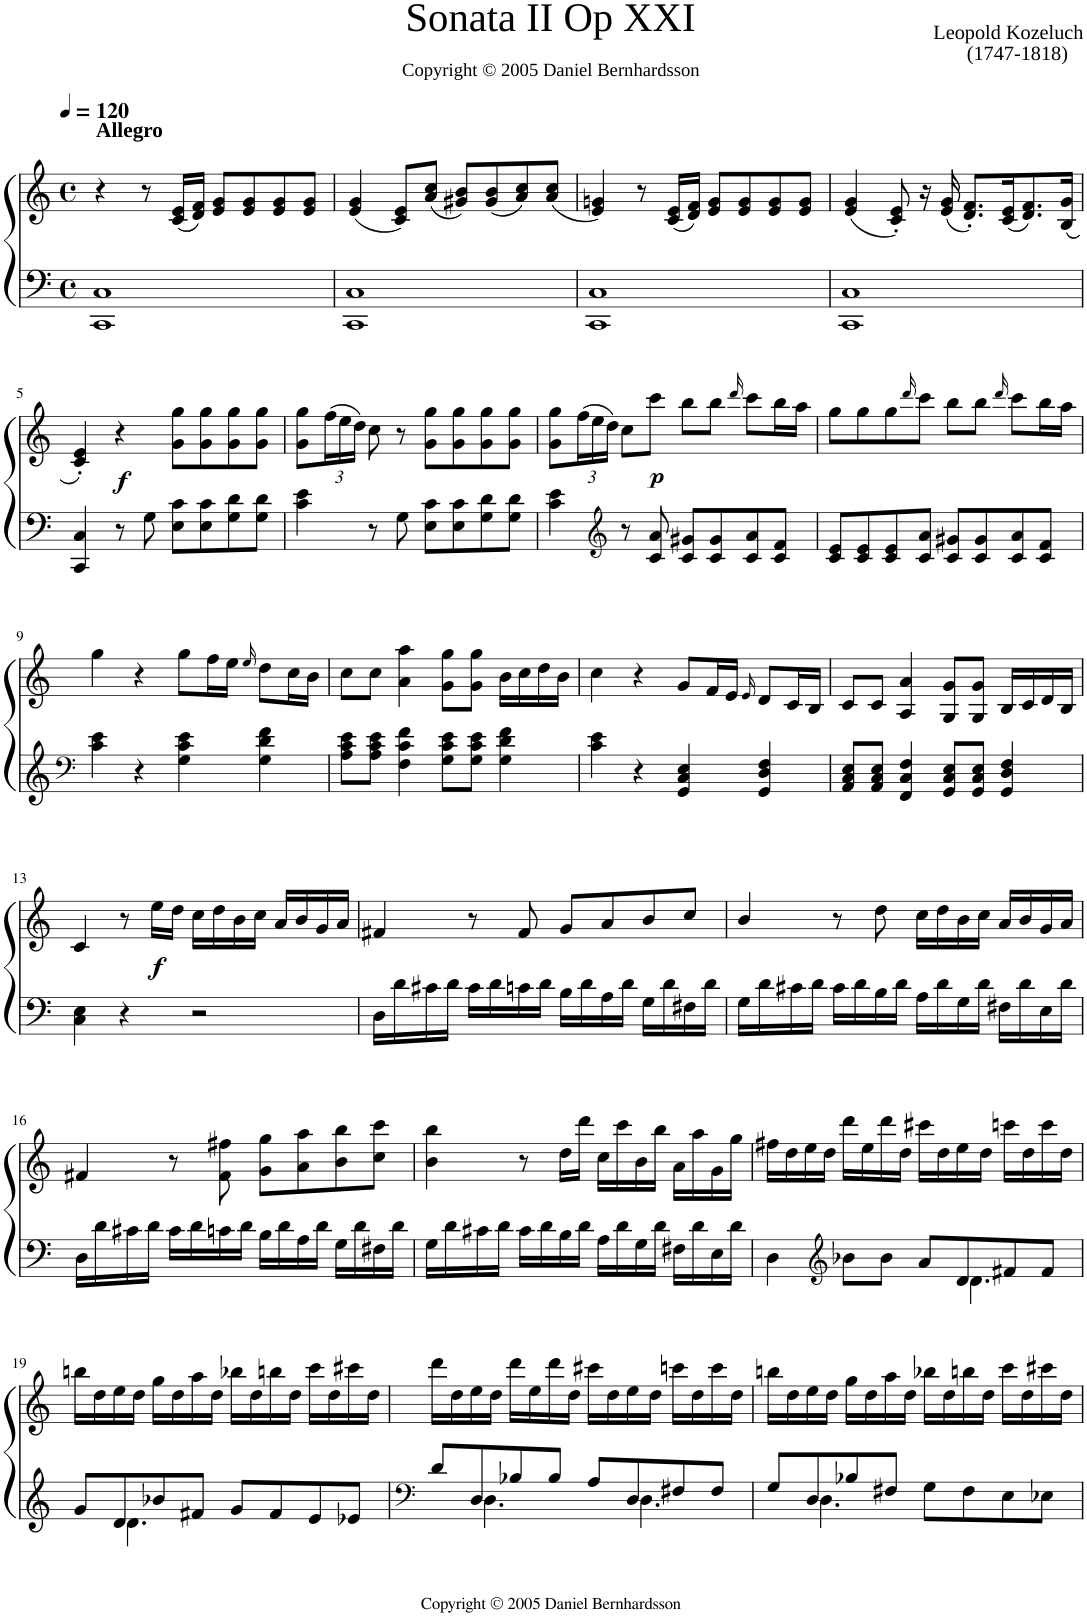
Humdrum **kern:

**kern	**kern	**dynam
*part1	*part1	*part1
*staff2	*staff1	*staff1/2
*I"Piano	*	*
*I'Pno.	*	*
*clefF4	*clefG2	*
*k[]	*k[]	*
*M4/4	*M4/4	*
*met(c)	*met(c)	*
*MM120	*MM120	*
=1	=1	=1
!	!LO:TX:a:B:t=Allegro	!
1CC 1C	4r	.
.	8r	.
.	(16c/ 16e/LL	.
.	16d/ 16f/JJ)	.
.	8e/ 8g/L	.
.	8e/ 8g/	.
.	8e/ 8g/	.
.	8e/ 8g/J	.
=2	=2	=2
1CC 1C	(4e/ 4g/	.
.	8c/ 8e/L)	.
.	(8a/ 8cc/J	.
.	8g#X/ 8b/L)	.
.	(8g#/ 8b/	.
.	8a/ 8cc/)	.
.	(8a/ 8cc/J	.
=3	=3	=3
1CC 1C	4e/ 4gn/)	.
.	8r	.
.	(16c/ 16e/LL	.
.	16d/ 16f/JJ)	.
.	8e/ 8g/L	.
.	8e/ 8g/	.
.	8e/ 8g/	.
.	8e/ 8g/J	.
=4	=4	=4
1CC 1C	(4e/ 4g/	.
.	8c/' 8e/')	.
.	16r	.
.	(16e/ 16g/	.
.	8.d/' 8.f/'L)	.
.	(16c/ 16e/K	.
.	8.d/ 8.f/)	.
.	(16B/ 16g/Jk	.
!!LO:LB:g=z
=5	=5	=5
4CC/ 4C/	4c/' 4e/')	.
!	!	!LO:DY:b
8r	4r	f
8G\	.	.
8E\ 8c\L	8g\ 8gg\L	.
8E\ 8c\	8g\ 8gg\	.
8G\ 8d\	8g\ 8gg\	.
8G\ 8d\J	8g\ 8gg\J	.
=6	=6	=6
4c\ 4e\	8g\ 8gg\L	.
*	*Xbrackettup	*
.	(24ff\L	.
.	24ee\	.
.	24dd\JJ)	.
8r	8cc\	.
8G\	8r	.
8E\ 8c\L	8g\ 8gg\L	.
8E\ 8c\	8g\ 8gg\	.
8G\ 8d\	8g\ 8gg\	.
8G\ 8d\J	8g\ 8gg\J	.
=7	=7	=7
4c\ 4e\	8g\ 8gg\L	.
.	(24ff\L	.
.	24ee\	.
.	24dd\JJ)	.
*clefG2	*	*
8r	8cc\L	.
!	!	!LO:DY:b
8c/ 8a/	8ccc\J	p
8c/ 8g#X/L	8bb\L	.
8c/ 8g#/	8bb\J	.
.	16qddd/	.
8c/ 8a/	8ccc\L	.
8c/ 8f/J	16bb\L	.
.	16aa\JJ	.
=8	=8	=8
8c/ 8e/L	8gg\L	.
8c/ 8e/	8gg\	.
8c/ 8e/	8gg\	.
.	16qddd/	.
8c/ 8a/J	8ccc\J	.
8c/ 8g#X/L	8bb\L	.
8c/ 8g#/	8bb\J	.
.	16qddd/	.
8c/ 8a/	8ccc\L	.
8c/ 8f/J	16bb\L	.
.	16aa\JJ	.
!!LO:LB:g=z
=9	=9	=9
*clefF4	*	*
4c\ 4e\	4gg\	.
4r	4r	.
4G\ 4c\ 4e\	8gg\L	.
.	16ff\L	.
.	16ee\JJ	.
.	16qee/	.
4G\ 4d\ 4f\	8dd\L	.
.	16cc\L	.
.	16b\JJ	.
=10	=10	=10
8A\ 8c\ 8e\L	8cc\L	.
8A\ 8c\ 8e\J	8cc\J	.
4F\ 4c\ 4f\	4a\ 4aa\	.
8G\ 8c\ 8e\L	8g\ 8gg\L	.
8G\ 8c\ 8e\J	8g\ 8gg\J	.
4G\ 4d\ 4f\	16b\LL	.
.	16cc\	.
.	16dd\	.
.	16b\JJ	.
=11	=11	=11
4c\ 4e\	4cc\	.
4r	4r	.
4GG/ 4C/ 4E/	8g/L	.
.	16f/L	.
.	16e/JJ	.
.	16qe/	.
4GG/ 4D/ 4F/	8d/L	.
.	16c/L	.
.	16B/JJ	.
=12	=12	=12
8AA/ 8C/ 8E/L	8c/L	.
8AA/ 8C/ 8E/J	8c/J	.
4FF/ 4C/ 4F/	4A/ 4a/	.
8GG/ 8C/ 8E/L	8G/ 8g/L	.
8GG/ 8C/ 8E/J	8G/ 8g/J	.
4GG/ 4D/ 4F/	16B/LL	.
.	16c/	.
.	16d/	.
.	16B/JJ	.
!!LO:LB:g=z
=13	=13	=13
4C\ 4E\	4c/	.
4r	8r	.
!	!	!LO:DY:b
.	16ee\LL	f
.	16dd\JJ	.
2r	16cc\LL	.
.	16dd\	.
.	16b\	.
.	16cc\JJ	.
.	16a/LL	.
.	16b/	.
.	16g/	.
.	16a/JJ	.
=14	=14	=14
16D\LL	4f#X/	.
16d\	.	.
16c#X\	.	.
16d\JJ	.	.
16c#\LL	8r	.
16d\	.	.
16cn\	8f#/	.
16d\JJ	.	.
16B\LL	8g/L	.
16d\	.	.
16A\	8a/	.
16d\JJ	.	.
16G\LL	8b/	.
16d\	.	.
16F#X\	8cc/J	.
16d\JJ	.	.
=15	=15	=15
16G\LL	4b/	.
16d\	.	.
16c#X\	.	.
16d\JJ	.	.
16c#\LL	8r	.
16d\	.	.
16B\	8dd\	.
16d\JJ	.	.
16A\LL	16cc\LL	.
16d\	16dd\	.
16G\	16b\	.
16d\JJ	16cc\JJ	.
16F#X\LL	16a/LL	.
16d\	16b/	.
16E\	16g/	.
16d\JJ	16a/JJ	.
!!LO:LB:g=z
=16	=16	=16
16D\LL	4f#X/	.
16d\	.	.
16c#X\	.	.
16d\JJ	.	.
16c#\LL	8r	.
16d\	.	.
16cn\	8f#\ 8ff#X\	.
16d\JJ	.	.
16B\LL	8g\ 8gg\L	.
16d\	.	.
16A\	8a\ 8aa\	.
16d\JJ	.	.
16G\LL	8b\ 8bb\	.
16d\	.	.
16F#X\	8cc\ 8ccc\J	.
16d\JJ	.	.
=17	=17	=17
16G\LL	4b\ 4bb\	.
16d\	.	.
16c#X\	.	.
16d\JJ	.	.
16c#\LL	8r	.
16d\	.	.
16B\	16dd\LL	.
16d\JJ	16ddd\JJ	.
16A\LL	16cc\LL	.
16d\	16ccc\	.
16G\	16b\	.
16d\JJ	16bb\JJ	.
16F#X\LL	16a\LL	.
16d\	16aa\	.
16E\	16g\	.
16d\JJ	16gg\JJ	.
=18	=18	=18
*^	*	*
4D\	2ryy	16ff#X\LL	.
.	.	16dd\	.
.	.	16ee\	.
.	.	16dd\JJ	.
*clefG2	*	*	*
8b-X\L	.	16ddd\LL	.
.	.	16ee\	.
8b-\J	.	16ddd\	.
.	.	16dd\JJ	.
8a/L	8ryy	16ccc#X\LL	.
.	.	16dd\	.
8d/	4.d\	16ee\	.
.	.	16dd\JJ	.
8f#X/	.	16cccn\LL	.
.	.	16dd\	.
8f#/J	.	16ccc\	.
.	.	16dd\JJ	.
!!LO:LB:g=z
=19	=19	=19	=19
8g/L	8ryy	16bbn\LL	.
.	.	16dd\	.
8d/	4.d\	16ee\	.
.	.	16dd\JJ	.
8b-X/	.	16gg\LL	.
.	.	16dd\	.
8f#X/J	.	16aa\	.
.	.	16dd\JJ	.
8g/L	2ryy	16bb-X\LL	.
.	.	16dd\	.
8f#/	.	16bbn\	.
.	.	16dd\JJ	.
8e/	.	16ccc\LL	.
.	.	16dd\	.
8e-X/J	.	16ccc#X\	.
.	.	16dd\JJ	.
=20	=20	=20	=20
*clefF4	*	*	*
8d/L	8ryy	16ddd\LL	.
.	.	16dd\	.
8D/	4.D\	16ee\	.
.	.	16dd\JJ	.
8B-X/	.	16ddd\LL	.
.	.	16ee\	.
8B-/J	.	16ddd\	.
.	.	16dd\JJ	.
8A/L	8ryy	16ccc#X\LL	.
.	.	16dd\	.
8D/	4.D\	16ee\	.
.	.	16dd\JJ	.
8F#X/	.	16cccn\LL	.
.	.	16dd\	.
8F#/J	.	16ccc\	.
.	.	16dd\JJ	.
=21	=21	=21	=21
8G/L	8ryy	16bbn\LL	.
.	.	16dd\	.
8D/	4.D\	16ee\	.
.	.	16dd\JJ	.
8B-X/	.	16gg\LL	.
.	.	16dd\	.
8F#X/J	.	16aa\	.
.	.	16dd\JJ	.
8G\L	2ryy	16bb-X\LL	.
.	.	16dd\	.
8F#\	.	16bbn\	.
.	.	16dd\JJ	.
8E\	.	16ccc\LL	.
.	.	16dd\	.
8E-X\J	.	16ccc#X\	.
.	.	16dd\JJ	.
*v	*v	*	*
=	=	=
*-	*-	*-
